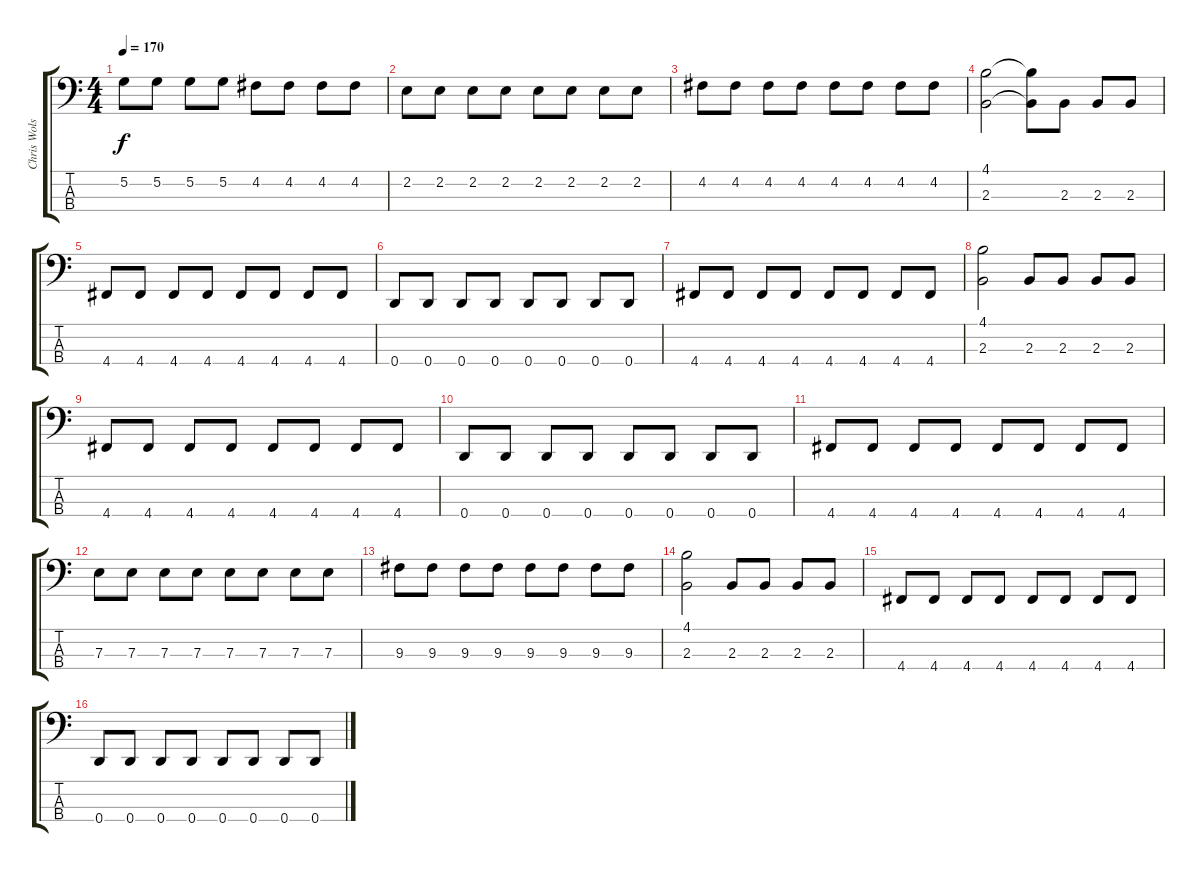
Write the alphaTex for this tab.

\track ("Chris Wolstenholme" "Chris Wols") {instrument electricbassfinger}
\staff {score tabs}
\tuning (G2 D2 A1 D1) {hide}
\ts (4 4)
\tempo 170
\clef f4
\ks c
5.2.8{dy f} 5.2.8 5.2.8 5.2.8 4.2.8 4.2.8 4.2.8 4.2.8 |
2.2.8 2.2.8 2.2.8 2.2.8 2.2.8 2.2.8 2.2.8 2.2.8 |
4.2.8 4.2.8 4.2.8 4.2.8 4.2.8 4.2.8 4.2.8 4.2.8 |
(4.1 2.3).2{instrument overdrivenguitar} (4.1{t} 2.3{t}).8 2.3.8 2.3.8 2.3.8 |
4.4.8{instrument overdrivenguitar} 4.4.8 4.4.8 4.4.8 4.4.8 4.4.8 4.4.8 4.4.8 |
0.4.8{instrument overdrivenguitar} 0.4.8 0.4.8 0.4.8 0.4.8 0.4.8 0.4.8 0.4.8 |
4.4.8{instrument overdrivenguitar} 4.4.8 4.4.8 4.4.8 4.4.8 4.4.8 4.4.8 4.4.8 |
(4.1 2.3).2{instrument overdrivenguitar} 2.3.8 2.3.8 2.3.8 2.3.8 |
4.4.8{instrument overdrivenguitar} 4.4.8 4.4.8 4.4.8 4.4.8 4.4.8 4.4.8 4.4.8 |
0.4.8{instrument overdrivenguitar} 0.4.8 0.4.8 0.4.8 0.4.8 0.4.8 0.4.8 0.4.8 |
4.4.8{instrument overdrivenguitar} 4.4.8 4.4.8 4.4.8 4.4.8 4.4.8 4.4.8 4.4.8 |
7.3.8{instrument overdrivenguitar} 7.3.8 7.3.8 7.3.8 7.3.8 7.3.8 7.3.8 7.3.8 |
9.3.8{instrument overdrivenguitar} 9.3.8 9.3.8 9.3.8 9.3.8 9.3.8 9.3.8 9.3.8 |
(4.1 2.3).2{instrument overdrivenguitar} 2.3.8 2.3.8 2.3.8 2.3.8 |
4.4.8{instrument overdrivenguitar} 4.4.8 4.4.8 4.4.8 4.4.8 4.4.8 4.4.8 4.4.8 |
0.4.8{instrument overdrivenguitar} 0.4.8 0.4.8 0.4.8 0.4.8 0.4.8 0.4.8 0.4.8
